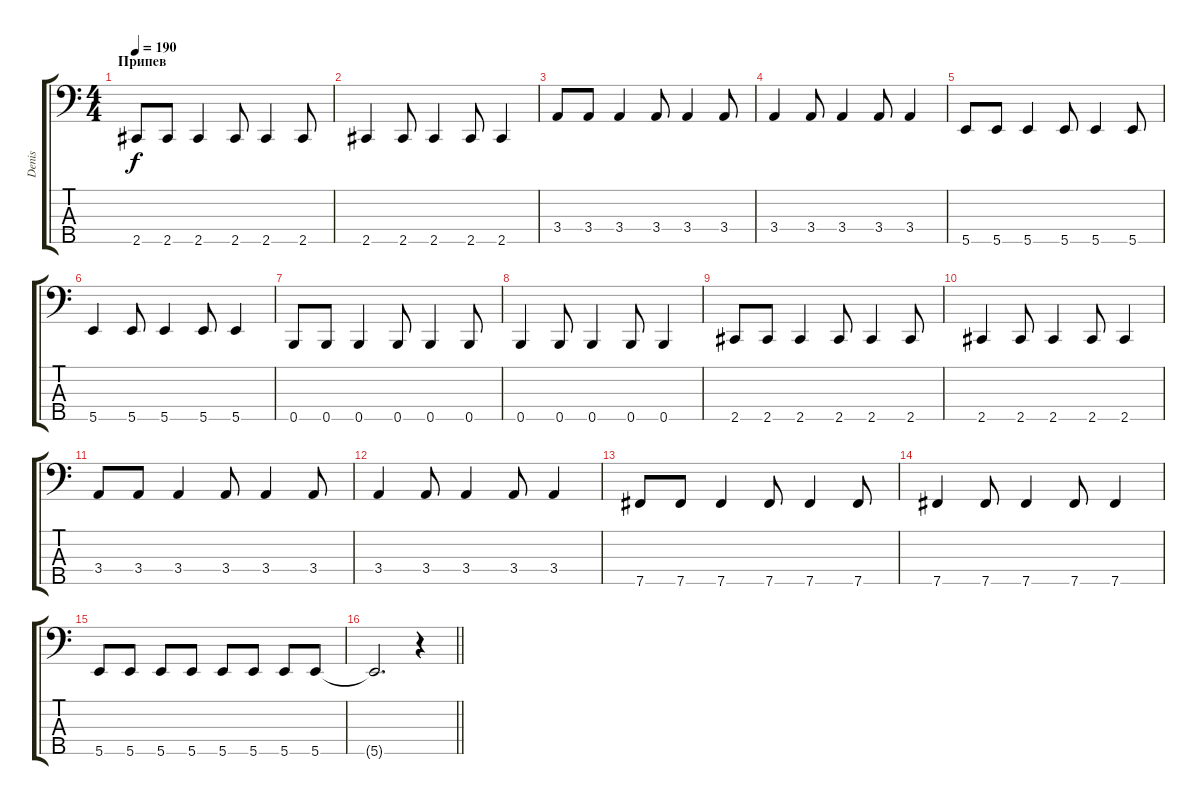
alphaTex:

\track ("Denis" "Denis") {instrument electricbasspick}
\staff {score tabs}
\tuning (A2 E2 B1 Gb1 B0) {hide}
\ts (4 4)
\section ("" "Припев")
\tempo 190
\clef f4
\ks c
2.5.8{dy f} 2.5.8 2.5.4 2.5.8 2.5.4 2.5.8 |
2.5.4 2.5.8 2.5.4 2.5.8 2.5.4 |
3.4.8 3.4.8 3.4.4 3.4.8 3.4.4 3.4.8 |
3.4.4 3.4.8 3.4.4 3.4.8 3.4.4 |
5.5.8 5.5.8 5.5.4 5.5.8 5.5.4 5.5.8 |
5.5.4 5.5.8 5.5.4 5.5.8 5.5.4 |
0.5.8 0.5.8 0.5.4 0.5.8 0.5.4 0.5.8 |
0.5.4 0.5.8 0.5.4 0.5.8 0.5.4 |
2.5.8 2.5.8 2.5.4 2.5.8 2.5.4 2.5.8 |
2.5.4 2.5.8 2.5.4 2.5.8 2.5.4 |
3.4.8 3.4.8 3.4.4 3.4.8 3.4.4 3.4.8 |
3.4.4 3.4.8 3.4.4 3.4.8 3.4.4 |
7.5.8 7.5.8 7.5.4 7.5.8 7.5.4 7.5.8 |
7.5.4 7.5.8 7.5.4 7.5.8 7.5.4 |
5.5.8 5.5.8 5.5.8 5.5.8 5.5.8 5.5.8 5.5.8 5.5.8 |
\barLineRight lightlight
5.5{t}.2{d} r.4
